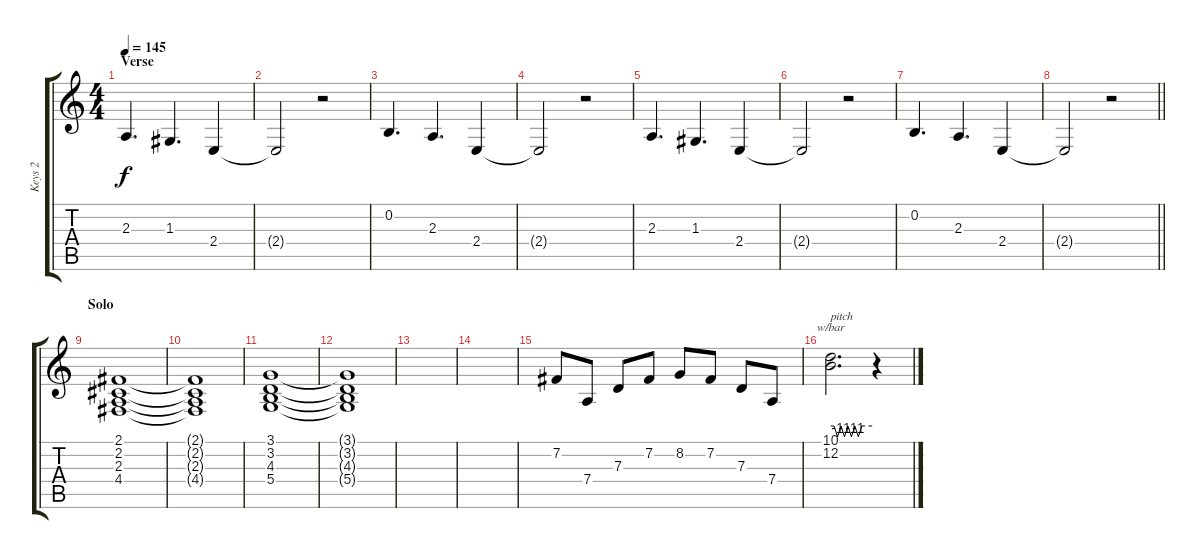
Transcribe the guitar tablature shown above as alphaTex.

\track ("Keys 2" "Keys 2") {instrument electricpiano2}
\staff {score tabs}
\tuning (E4 B3 G3 D3 A2 E2) {hide}
\ts (4 4)
\section ("" "Verse")
\tempo 145
\clef g2
\ks c
2.3.4{d dy f} 1.3.4{d} 2.4.4 |
2.4{t}.2 r.2 |
0.2.4{d} 2.3.4{d} 2.4.4 |
2.4{t}.2 r.2 |
2.3.4{d} 1.3.4{d} 2.4.4 |
2.4{t}.2 r.2 |
0.2.4{d} 2.3.4{d} 2.4.4 |
\barLineRight lightlight
2.4{t}.2 r.2 |
\section ("" "Solo")
(2.1 2.2 2.3 4.4).1 |
(2.1{t} 2.2{t} 2.3{t} 4.4{t}).1 |
(3.1 3.2 4.3 5.4).1 |
(3.1{t} 3.2{t} 4.3{t} 5.4{t}).1 |
|
|
7.2.8 7.4.8 7.3.8 7.2.8 8.2.8 7.2.8 7.3.8 7.4.8 |
(10.1 12.2).2{d tbe (custom default 0 0 5 0 10 -4 15 0 20 -4 25 0 30 -4 35 0 40 -4 45 0 60 0) txt "pitch"} r.4
